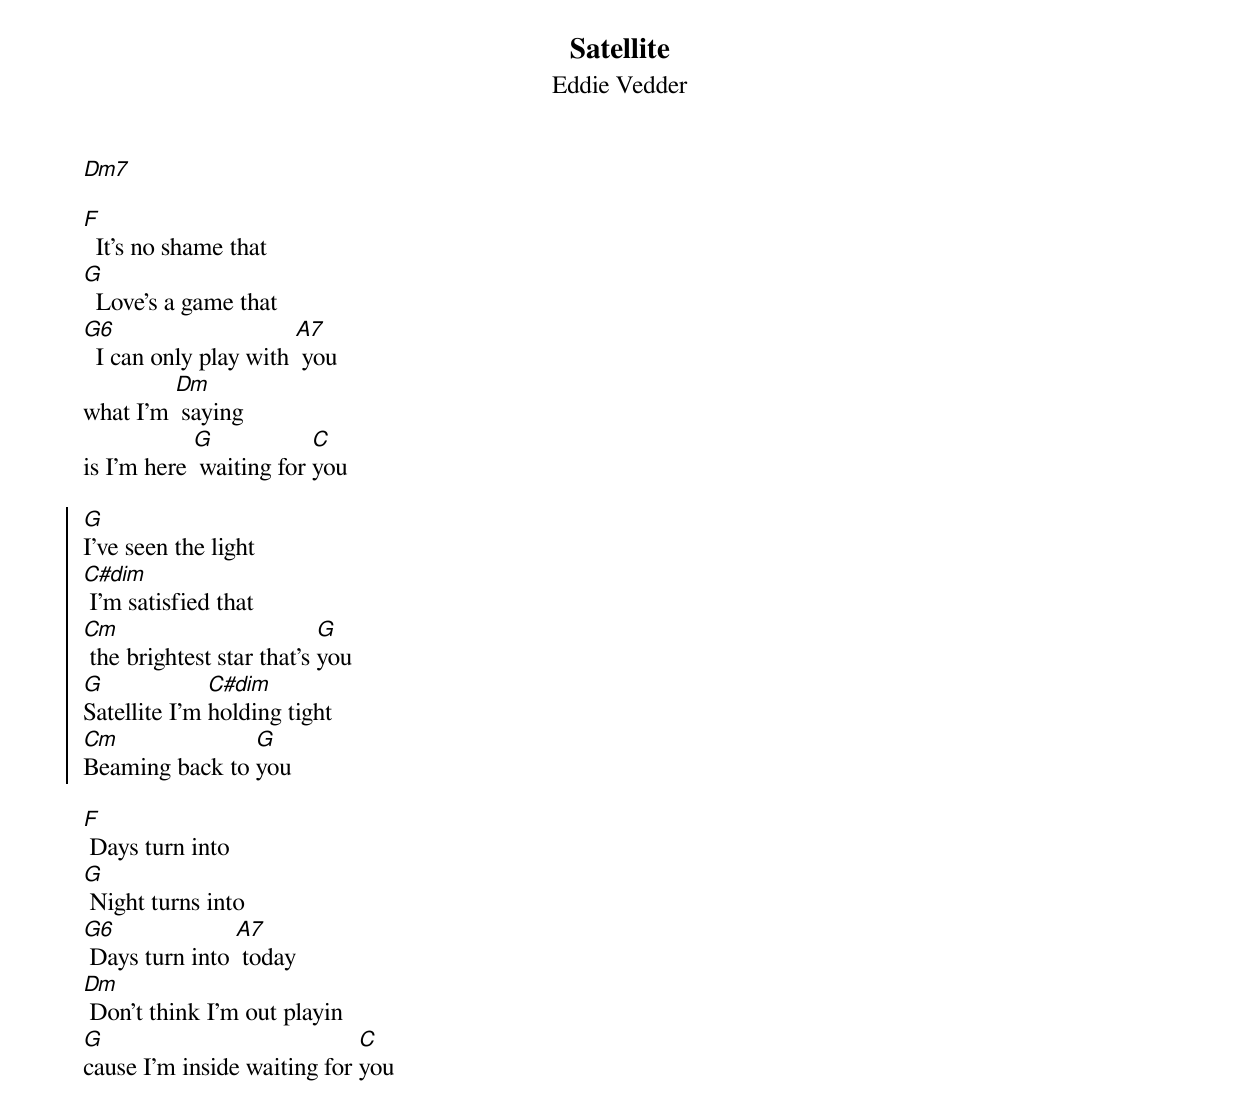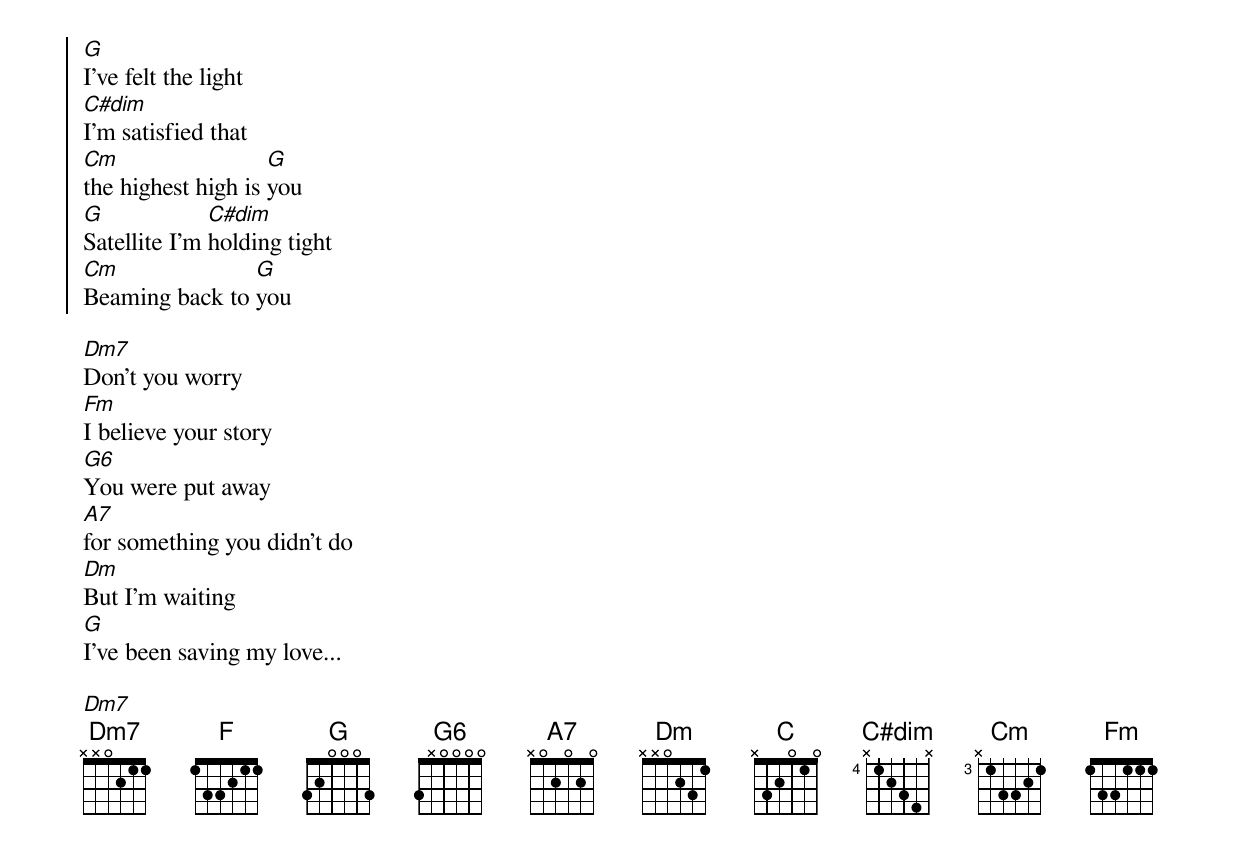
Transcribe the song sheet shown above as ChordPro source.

{t:Satellite}
{st:Eddie Vedder}
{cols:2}
{define:C#dim base-fret 1 frets 0 1 0 1}

[Dm7]

[F]  It's no shame that
[G]  Love's a game that
[G6]  I can only play with [A7] you
what I'm [Dm] saying
is I'm here [G] waiting for [C]you

{soc}
[G]I've seen the light
[C#dim] I'm satisfied that
[Cm] the brightest star that's [G]you
[G]Satellite I'm [C#dim]holding tight
[Cm]Beaming back to [G]you
{eoc}

[F] Days turn into
[G] Night turns into
[G6] Days turn into [A7] today
[Dm] Don't think I'm out playin
[G]cause I'm inside waiting for [C]you
{colb}

{soc}
[G]I've felt the light
[C#dim]I'm satisfied that
[Cm]the highest high is [G]you
[G]Satellite I'm [C#dim]holding tight
[Cm]Beaming back to [G]you
{eoc}

[Dm7]Don't you worry
[Fm]I believe your story
[G6]You were put away
[A7]for something you didn't do
[Dm]But I'm waiting
[G]I've been saving my love...

[Dm7]
